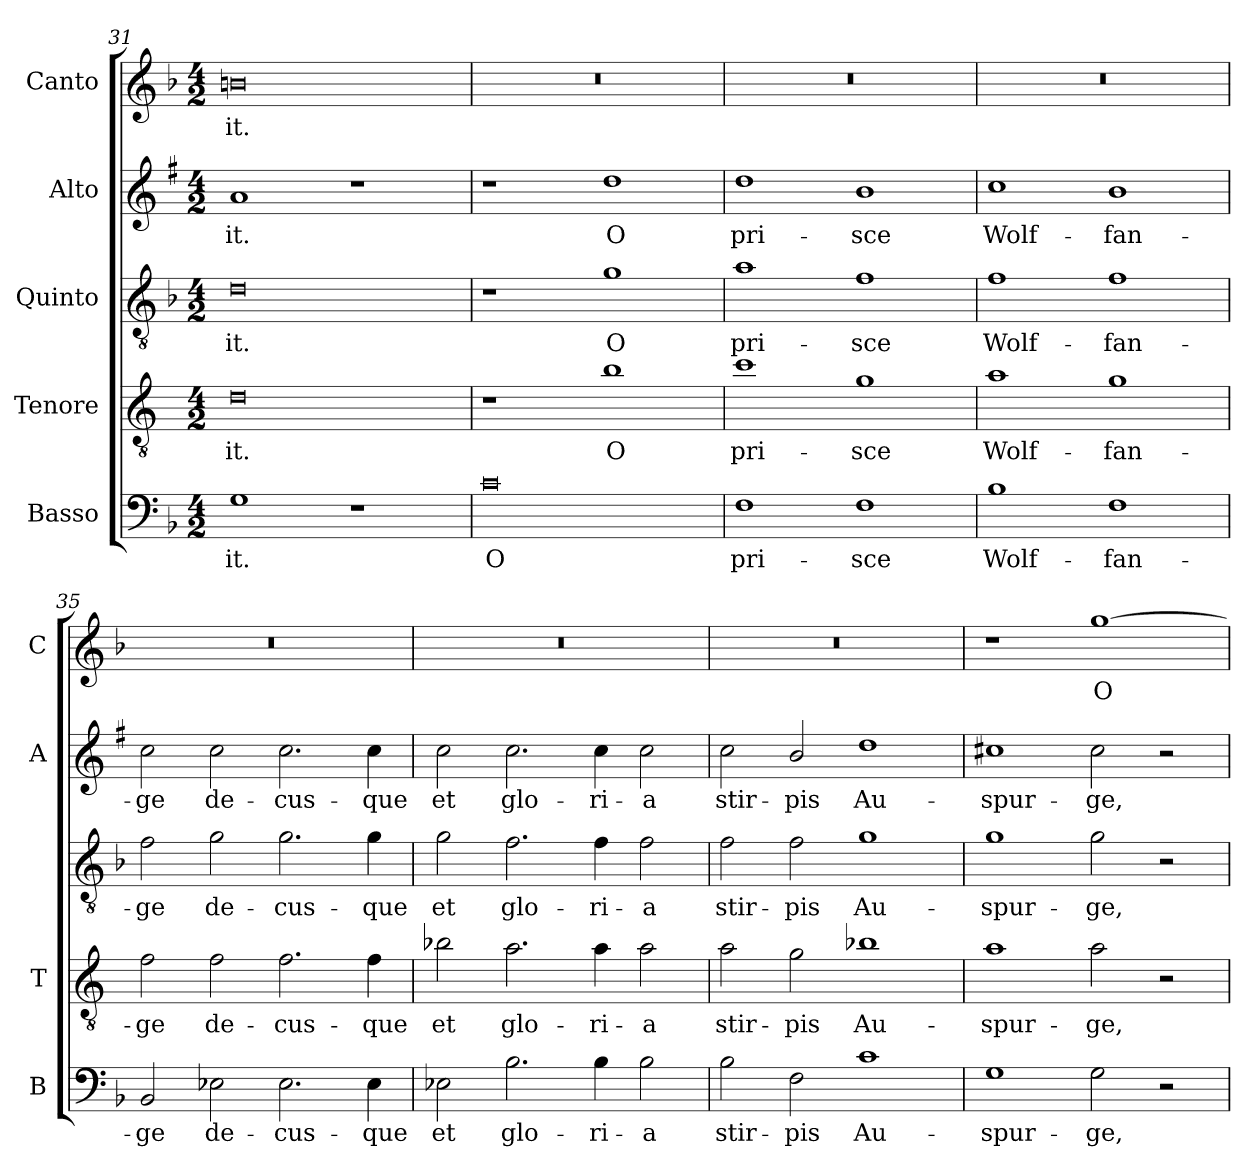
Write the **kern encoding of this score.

**kern	**text	**kern	**text	**kern	**text	**kern	**text	**kern	**text
*part5	*part5	*part4	*part4	*part3	*part3	*part2	*part2	*part1	*part1
*staff5	*staff5	*staff4	*staff4	*staff3	*staff3	*staff2	*staff2	*staff1	*staff1
*I"Basso	*	*I"Tenore	*	*I"Quinto	*	*I"Alto	*	*I"Canto	*
*I'B	*	*I'T	*	*	*	*I'A	*	*I'C	*
*clefF4	*	*clefGv2	*	*clefGv2	*	*clefG2	*	*clefG2	*
*	*	*ITrd4c7	*	*	*	*ITrd1c2	*	*	*
*k[b-]	*	*k[b-]	*	*k[b-]	*	*k[b-]	*	*k[b-]	*
*F:	*	*F:	*	*F:	*	*F:	*	*F:	*
*M4/2	*	*M4/2	*	*M4/2	*	*M4/2	*	*M4/2	*
=31	=31	=31	=31	=31	=31	=31	=31	=31	=31
!	!LO:LY:b	!	!LO:LY:b	!	!LO:LY:b	!	!LO:LY:b	!	!LO:LY:b
1G	-it.	0G	-it.	0d	-it.	1g	-it.	0bn	-it.
1r	.	.	.	.	.	1r	.	.	.
=32	=32	=32	=32	=32	=32	=32	=32	=32	=32
!	!LO:LY:b	!	!	!	!	!	!	!	!
0c	O	1r	.	1r	.	1r	.	0r	.
!	!	!	!LO:LY:b	!	!LO:LY:b	!	!LO:LY:b	!	!
.	.	1e	O	1g	O	1cc	O	.	.
!!LO:LB:g=z
=33	=33	=33	=33	=33	=33	=33	=33	=33	=33
!	!LO:LY:b	!	!LO:LY:b	!	!LO:LY:b	!	!LO:LY:b	!	!
1F	pri-	1f	pri-	1a	pri-	1cc	pri-	0r	.
!	!LO:LY:b	!	!LO:LY:b	!	!LO:LY:b	!	!LO:LY:b	!	!
1F	-sce	1c	-sce	1f	-sce	1a	-sce	.	.
=34	=34	=34	=34	=34	=34	=34	=34	=34	=34
!	!LO:LY:b	!	!LO:LY:b	!	!LO:LY:b	!	!LO:LY:b	!	!
1B-	Wolf-	1d	Wolf-	1f	Wolf-	1b-	Wolf-	0r	.
!	!LO:LY:b	!	!LO:LY:b	!	!LO:LY:b	!	!LO:LY:b	!	!
1F	-fan-	1c	-fan-	1f	-fan-	1a	-fan-	.	.
=35	=35	=35	=35	=35	=35	=35	=35	=35	=35
!	!LO:LY:b	!	!LO:LY:b	!	!LO:LY:b	!	!LO:LY:b	!	!
2BB-/	-ge	2B-\	-ge	2f\	-ge	2b-\	-ge	0r	.
!	!LO:LY:b	!	!LO:LY:b	!	!LO:LY:b	!	!LO:LY:b	!	!
2E-X\	de-	2B-\	de-	2g\	de-	2b-\	de-	.	.
!	!LO:LY:b	!	!LO:LY:b	!	!LO:LY:b	!	!LO:LY:b	!	!
2.E-\	-cus-	2.B-\	-cus-	2.g\	-cus-	2.b-\	-cus-	.	.
!	!LO:LY:b	!	!LO:LY:b	!	!LO:LY:b	!	!LO:LY:b	!	!
4E-\	-que	4B-\	-que	4g\	-que	4b-\	-que	.	.
=36	=36	=36	=36	=36	=36	=36	=36	=36	=36
!	!LO:LY:b	!	!LO:LY:b	!	!LO:LY:b	!	!LO:LY:b	!	!
2E-X\	et	2e-X\	et	2g\	et	2b-\	et	0r	.
!	!LO:LY:b	!	!LO:LY:b	!	!LO:LY:b	!	!LO:LY:b	!	!
2.B-\	glo-	2.d\	glo-	2.f\	glo-	2.b-\	glo-	.	.
!	!LO:LY:b	!	!LO:LY:b	!	!LO:LY:b	!	!LO:LY:b	!	!
4B-\	-ri-	4d\	-ri-	4f\	-ri-	4b-\	-ri-	.	.
!	!LO:LY:b	!	!LO:LY:b	!	!LO:LY:b	!	!LO:LY:b	!	!
2B-\	-a	2d\	-a	2f\	-a	2b-\	-a	.	.
=37	=37	=37	=37	=37	=37	=37	=37	=37	=37
!	!LO:LY:b	!	!LO:LY:b	!	!LO:LY:b	!	!LO:LY:b	!	!
2B-\	stir-	2d\	stir-	2f\	stir-	2b-\	stir-	0r	.
!	!LO:LY:b	!	!LO:LY:b	!	!LO:LY:b	!	!LO:LY:b	!	!
2F\	-pis	2c\	-pis	2f\	-pis	2a/	-pis	.	.
!	!LO:LY:b	!	!LO:LY:b	!	!LO:LY:b	!	!LO:LY:b	!	!
1c	Au-	1e-X	Au-	1g	Au-	1cc	Au-	.	.
!!LO:LB:g=z
=38	=38	=38	=38	=38	=38	=38	=38	=38	=38
!	!LO:LY:b	!	!LO:LY:b	!	!LO:LY:b	!	!LO:LY:b	!	!
1G	-spur-	1d	-spur-	1g	-spur-	1bn	-spur-	1r	.
!	!LO:LY:b	!	!LO:LY:b	!	!LO:LY:b	!	!LO:LY:b	!	!LO:LY:b
2G\	-ge,	2d\	-ge,	2g\	-ge,	2b\	-ge,	[1gg	O
2r	.	2r	.	2r	.	2r	.	.	.
=	=	=	=	=	=	=	=	=	=
*-	*-	*-	*-	*-	*-	*-	*-	*-	*-
